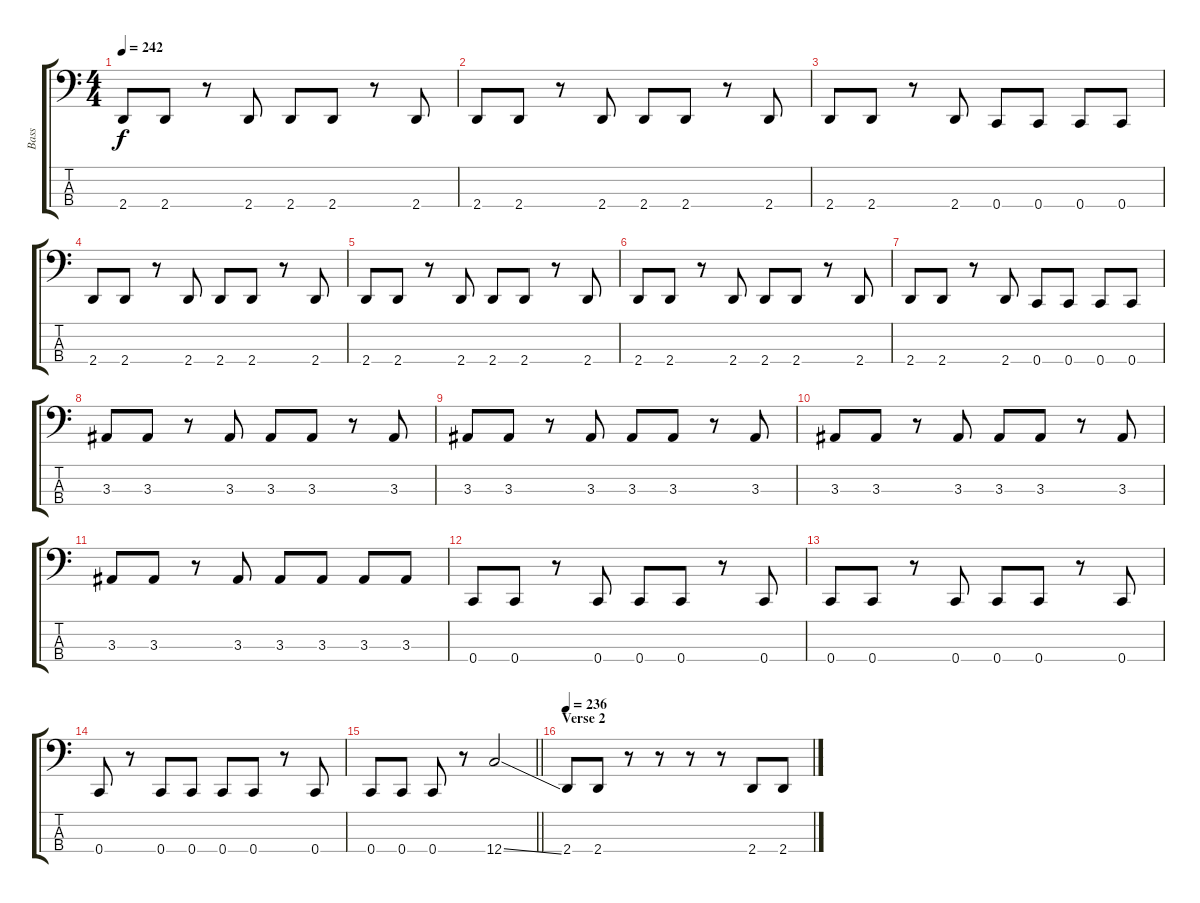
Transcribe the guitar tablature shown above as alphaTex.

\track ("Bass" "Bass") {instrument electricbasspick}
\staff {score tabs}
\tuning (F2 C2 G1 C1) {hide}
\ts (4 4)
\tempo 242
\clef f4
\ks c
2.4.8{dy f} 2.4.8 r.8 2.4.8 2.4.8 2.4.8 r.8 2.4.8 |
2.4.8 2.4.8 r.8 2.4.8 2.4.8 2.4.8 r.8 2.4.8 |
2.4.8 2.4.8 r.8 2.4.8 0.4.8 0.4.8 0.4.8 0.4.8 |
2.4.8 2.4.8 r.8 2.4.8 2.4.8 2.4.8 r.8 2.4.8 |
2.4.8 2.4.8 r.8 2.4.8 2.4.8 2.4.8 r.8 2.4.8 |
2.4.8 2.4.8 r.8 2.4.8 2.4.8 2.4.8 r.8 2.4.8 |
2.4.8 2.4.8 r.8 2.4.8 0.4.8 0.4.8 0.4.8 0.4.8 |
3.3.8 3.3.8 r.8 3.3.8 3.3.8 3.3.8 r.8 3.3.8 |
3.3.8 3.3.8 r.8 3.3.8 3.3.8 3.3.8 r.8 3.3.8 |
3.3.8 3.3.8 r.8 3.3.8 3.3.8 3.3.8 r.8 3.3.8 |
3.3.8 3.3.8 r.8 3.3.8 3.3.8 3.3.8 3.3.8 3.3.8 |
0.4.8 0.4.8 r.8 0.4.8 0.4.8 0.4.8 r.8 0.4.8 |
0.4.8 0.4.8 r.8 0.4.8 0.4.8 0.4.8 r.8 0.4.8 |
0.4.8 r.8 0.4.8 0.4.8 0.4.8 0.4.8 r.8 0.4.8 |
\barLineRight lightlight
0.4.8 0.4.8 0.4.8 r.8 12.4{ss}.2 |
\section ("" "Verse 2")
\tempo 236
2.4.8 2.4.8 r.8 r.8 r.8 r.8 2.4.8 2.4.8
